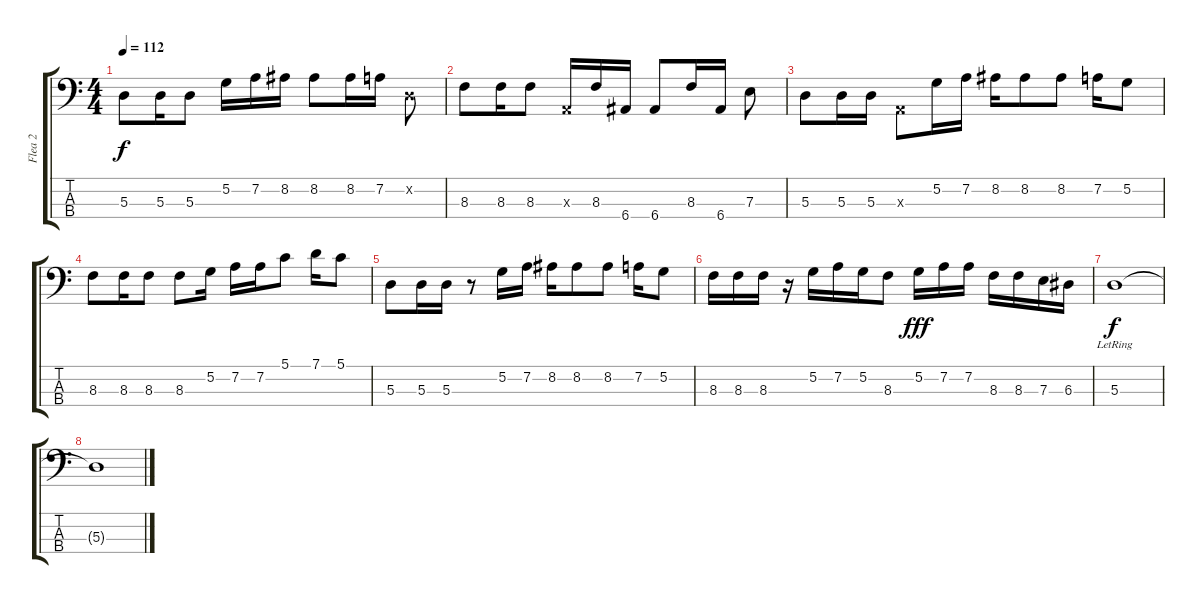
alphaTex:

\track ("Flea 2" "Flea 2") {instrument slapbass2}
\staff {score tabs}
\tuning (G2 D2 A1 E1) {hide}
\ts (4 4)
\tempo 112
\clef f4
\ks c
5.3.8{dy f} 5.3.16 5.3.8 5.2.16 7.2.16 8.2.16 8.2.8 8.2.16 7.2.16 0.2{x}.8 |
8.3.8 8.3.16 8.3.8 0.3{x}.16 8.3.16 6.4.16 6.4.8 8.3.16 6.4.16 7.3.8 |
5.3.8 5.3.16 5.3.16 0.3{x}.8 5.2.16 7.2.16 8.2.16 8.2.8 8.2.8 7.2.16 5.2.8 |
8.3.8 8.3.16 8.3.8 8.3.8 5.2.16 7.2.16 7.2.16 5.1.8 7.1.16 5.1.8 |
5.3.8 5.3.16 5.3.16 r.8 5.2.16 7.2.16 8.2.16 8.2.8 8.2.8 7.2.16 5.2.8 |
8.3.16 8.3.16 8.3.16 r.16 5.2.16 7.2.16 5.2.16 8.3.8 5.2.16{dy fff} 7.2.16 7.2.16 8.3.16 8.3.16 7.3.16 6.3.16 |
5.3{lr}.1{dy f} |
5.3{t}.1
